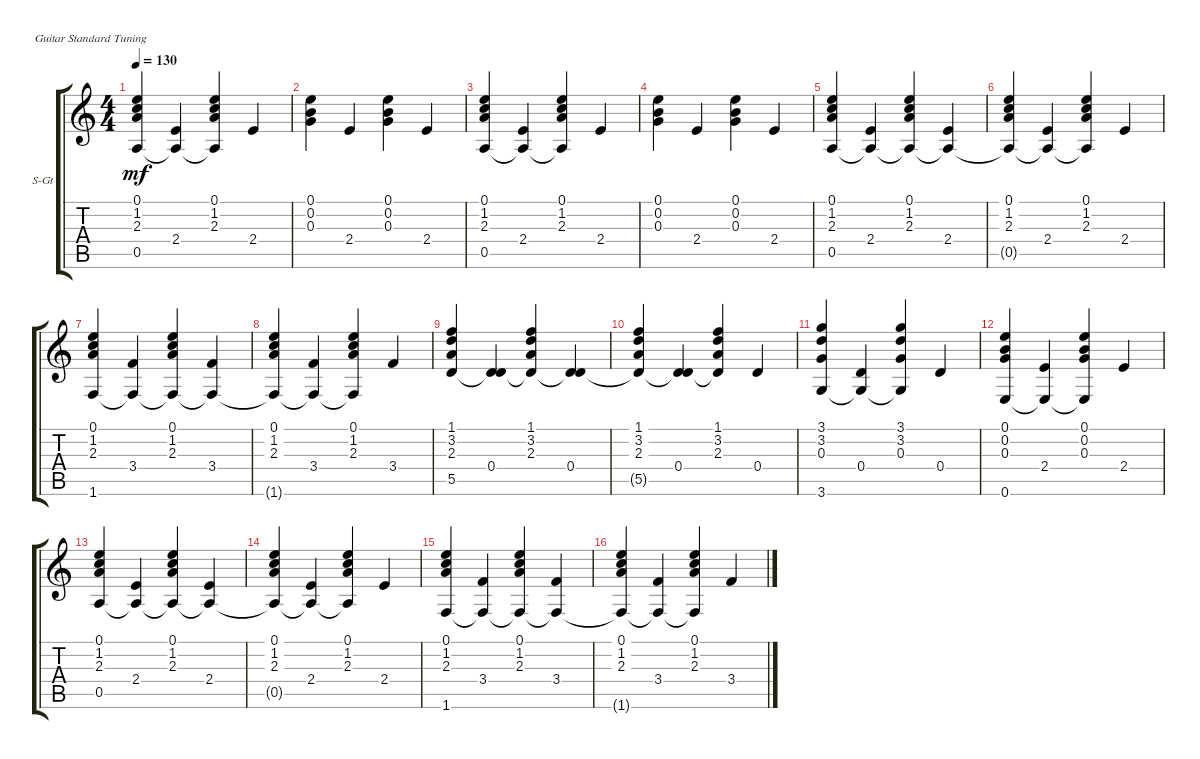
\defaultSystemsLayout 4
\bracketExtendMode groupsimilarinstruments
\firstSystemTrackNameOrientation horizontal
\otherSystemsTrackNameOrientation horizontal
\track ("Steel Guitar" "S-Gt") {instrument acousticguitarsteel}
\staff {score tabs}
\tuning (E4 B3 G3 D3 A2 E2)
\ts (4 4)
\tempo 130
\clef g2
\ks c
(0.5 2.3 1.2 0.1).4{dy mf instrument acousticguitarsteel} (2.4 0.5{t}).4 (2.3 1.2 0.5{t} 0.1).4 2.4.4 |
(0.2 0.3 0.1).4 2.4.4 (0.2 0.3 0.1).4 2.4.4 |
(0.5 2.3 1.2 0.1).4 (2.4 0.5{t}).4 (2.3 1.2 0.5{t} 0.1).4 2.4.4 |
(0.2 0.3 0.1).4 2.4.4 (0.2 0.3 0.1).4 2.4.4 |
(0.5 2.3 1.2 0.1).4 (2.4 0.5{t}).4 (2.3 1.2 0.5{t} 0.1).4 (2.4 0.5{t}).4 |
(0.5{t} 2.3 1.2 0.1).4 (2.4 0.5{t}).4 (2.3 1.2 0.5{t} 0.1).4 2.4.4 |
(2.3 1.2 0.1 1.6).4 (3.4 1.6{t}).4 (2.3 1.2 0.1 1.6{t}).4 (3.4 1.6{t}).4 |
(2.3 1.2 0.1 1.6{t}).4 (3.4 1.6{t}).4 (2.3 1.2 0.1 1.6{t}).4 3.4.4 |
(1.1 3.2 2.3 5.5).4 (0.4 5.5{t}).4 (1.1 2.3 3.2 5.5{t}).4 (0.4 5.5{t}).4 |
(1.1 3.2 2.3 5.5{t}).4 (0.4 5.5{t}).4 (1.1 2.3 3.2 5.5{t}).4 0.4.4 |
(3.1 3.2 0.3 3.6).4 (3.6{t} 0.4).4 (3.1 3.2 0.3 3.6{t}).4 0.4.4 |
(0.1 0.2 0.3 0.6).4 (2.4 0.6{t}).4 (0.1 0.2 0.3 0.6{t}).4 2.4.4 |
(0.5 2.3 1.2 0.1).4 (2.4 0.5{t}).4 (2.3 1.2 0.5{t} 0.1).4 (2.4 0.5{t}).4 |
(0.5{t} 2.3 1.2 0.1).4 (2.4 0.5{t}).4 (2.3 1.2 0.5{t} 0.1).4 2.4.4 |
(2.3 1.2 0.1 1.6).4 (3.4 1.6{t}).4 (2.3 1.2 0.1 1.6{t}).4 (3.4 1.6{t}).4 |
(2.3 1.2 0.1 1.6{t}).4 (3.4 1.6{t}).4 (2.3 1.2 0.1 1.6{t}).4 3.4.4
